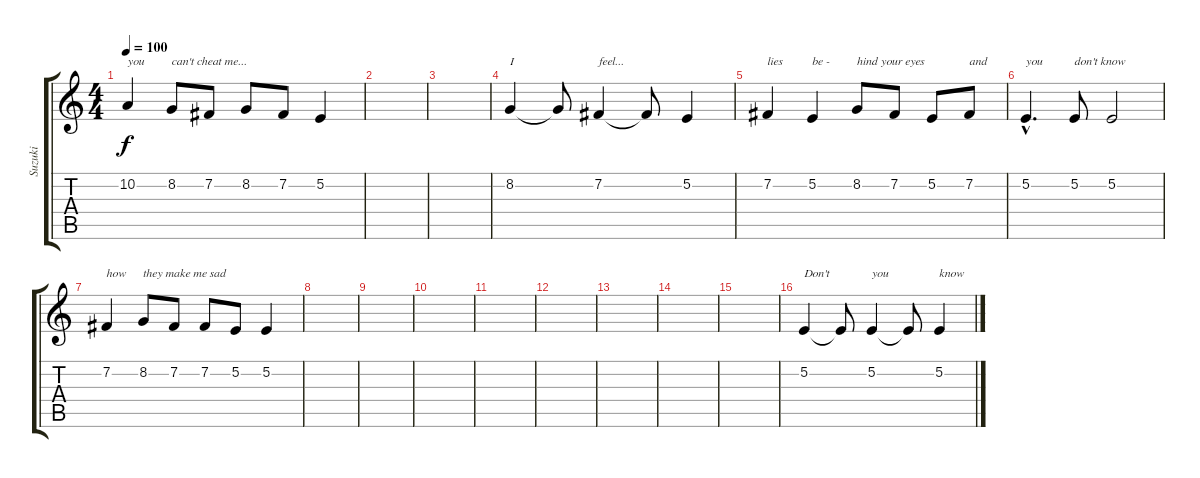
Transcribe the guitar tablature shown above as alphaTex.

\track ("Suzuki" "Suzuki") {instrument oboe}
\staff {score tabs}
\tuning (E4 B3 G3 D3 A2 E2) {hide}
\ts (4 4)
\tempo 100
\clef g2
\ks c
10.2.4{txt "you" dy f} 8.2.8{txt "can't cheat me..."} 7.2.8 8.2.8 7.2.8 5.2.4 |
|
|
8.2.4{txt "I"} 8.2{t}.8 7.2.4{txt "feel..."} 7.2{t}.8 5.2.4 |
7.2.4{txt "lies"} 5.2.4{txt "be -"} 8.2.8{txt "hind your eyes"} 7.2.8 5.2.8 7.2.8{txt "and"} |
5.2{hac}.4{d txt "you"} 5.2.8{txt "don't know"} 5.2.2 |
7.2.4{txt "how"} 8.2.8{txt "they make me sad"} 7.2.8 7.2.8 5.2.8 5.2.4 |
|
|
|
|
|
|
|
|
5.2.4{txt "Don't"} 5.2{t}.8 5.2.4{txt "you"} 5.2{t}.8 5.2.4{txt "know"}
